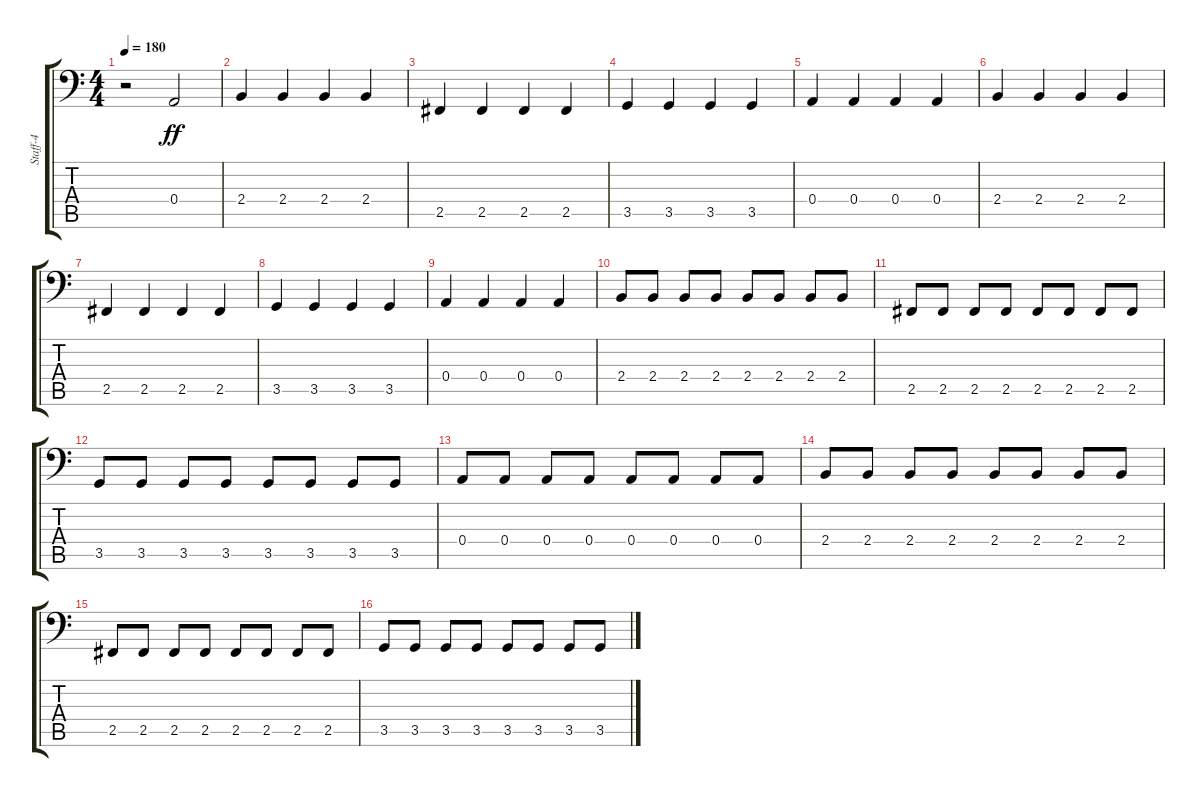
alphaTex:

\track ("Staff-4" "Staff-4") {instrument electricbassfinger}
\staff {score tabs}
\tuning (C3 G2 D2 A1 E1 B0) {hide}
\ts (4 4)
\tempo 180
\clef f4
\ks c
r.2{dy ff} 0.4.2 |
2.4.4 2.4.4 2.4.4 2.4.4 |
2.5.4 2.5.4 2.5.4 2.5.4 |
3.5.4 3.5.4 3.5.4 3.5.4 |
0.4.4 0.4.4 0.4.4 0.4.4 |
2.4.4 2.4.4 2.4.4 2.4.4 |
2.5.4 2.5.4 2.5.4 2.5.4 |
3.5.4 3.5.4 3.5.4 3.5.4 |
0.4.4 0.4.4 0.4.4 0.4.4 |
2.4.8 2.4.8 2.4.8 2.4.8 2.4.8 2.4.8 2.4.8 2.4.8 |
2.5.8 2.5.8 2.5.8 2.5.8 2.5.8 2.5.8 2.5.8 2.5.8 |
3.5.8 3.5.8 3.5.8 3.5.8 3.5.8 3.5.8 3.5.8 3.5.8 |
0.4.8 0.4.8 0.4.8 0.4.8 0.4.8 0.4.8 0.4.8 0.4.8 |
2.4.8 2.4.8 2.4.8 2.4.8 2.4.8 2.4.8 2.4.8 2.4.8 |
2.5.8 2.5.8 2.5.8 2.5.8 2.5.8 2.5.8 2.5.8 2.5.8 |
3.5.8 3.5.8 3.5.8 3.5.8 3.5.8 3.5.8 3.5.8 3.5.8
